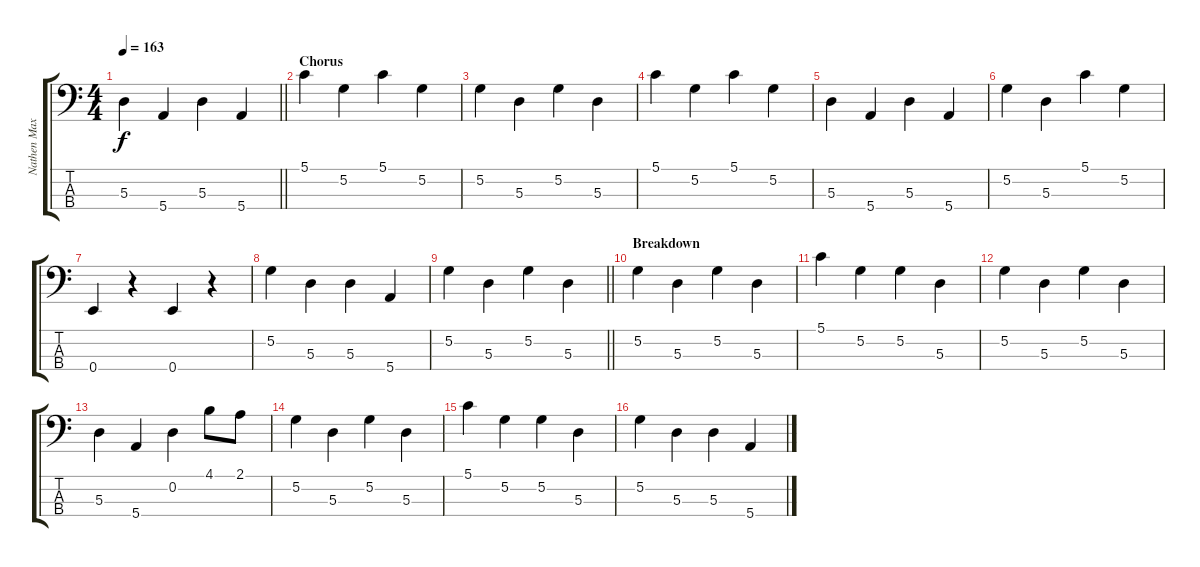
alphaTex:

\track ("Nathen Maxwell" "Nathen Max") {instrument electricbassfinger}
\staff {score tabs}
\tuning (G2 D2 A1 E1) {hide}
\ts (4 4)
\tempo 163
\clef f4
\barLineRight lightlight
\ks c
5.3.4{dy f} 5.4.4 5.3.4 5.4.4 |
\section ("" "Chorus")
5.1.4 5.2.4 5.1.4 5.2.4 |
5.2.4 5.3.4 5.2.4 5.3.4 |
5.1.4 5.2.4 5.1.4 5.2.4 |
5.3.4 5.4.4 5.3.4 5.4.4 |
5.2.4 5.3.4 5.1.4 5.2.4 |
0.4.4 r.4 0.4.4 r.4 |
5.2.4 5.3.4 5.3.4 5.4.4 |
\barLineRight lightlight
5.2.4 5.3.4 5.2.4 5.3.4 |
\section ("" "Breakdown")
5.2.4 5.3.4 5.2.4 5.3.4 |
5.1.4 5.2.4 5.2.4 5.3.4 |
5.2.4 5.3.4 5.2.4 5.3.4 |
5.3.4 5.4.4 0.2.4 4.1.8 2.1.8 |
5.2.4 5.3.4 5.2.4 5.3.4 |
5.1.4 5.2.4 5.2.4 5.3.4 |
5.2.4 5.3.4 5.3.4 5.4.4
